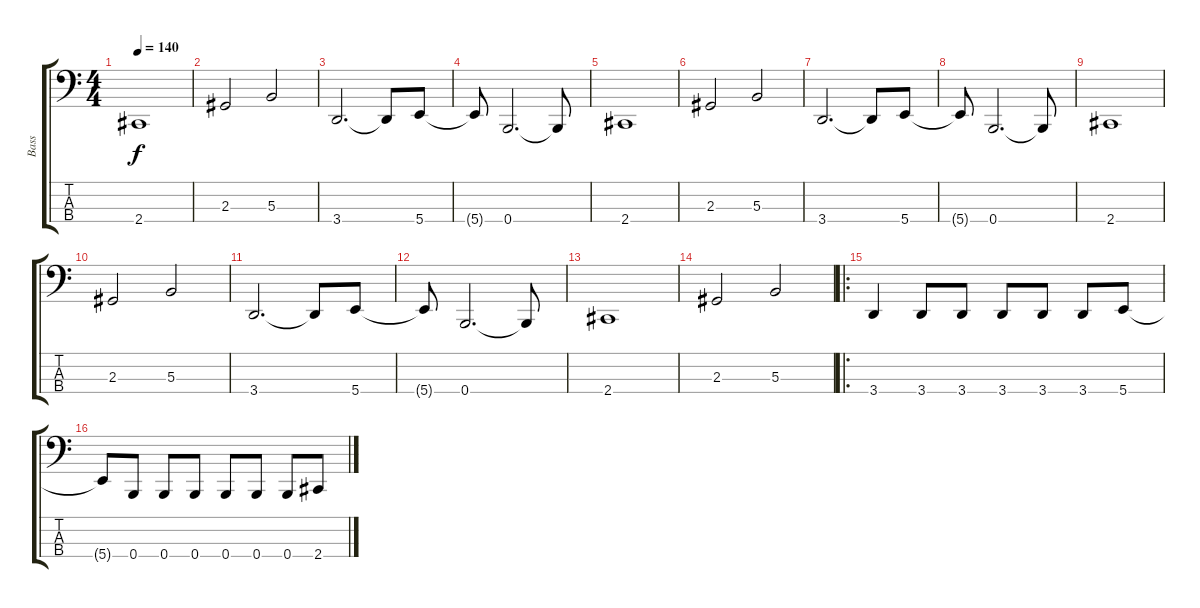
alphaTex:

\track ("Bass" "Bass") {instrument electricbasspick}
\staff {score tabs}
\tuning (E2 B1 Gb1 B0) {hide}
\ts (4 4)
\tempo 140
\clef f4
\ks c
2.4.1{dy f} |
2.3.2 5.3.2 |
3.4.2{d} 3.4{t}.8 5.4.8 |
5.4{t}.8 0.4.2{d} 0.4{t}.8 |
2.4.1 |
2.3.2 5.3.2 |
3.4.2{d} 3.4{t}.8 5.4.8 |
5.4{t}.8 0.4.2{d} 0.4{t}.8 |
2.4.1 |
2.3.2 5.3.2 |
3.4.2{d} 3.4{t}.8 5.4.8 |
5.4{t}.8 0.4.2{d} 0.4{t}.8 |
2.4.1 |
2.3.2 5.3.2 |
\ro
3.4.4 3.4.8 3.4.8 3.4.8 3.4.8 3.4.8 5.4.8 |
5.4{t}.8 0.4.8 0.4.8 0.4.8 0.4.8 0.4.8 0.4.8 2.4.8
